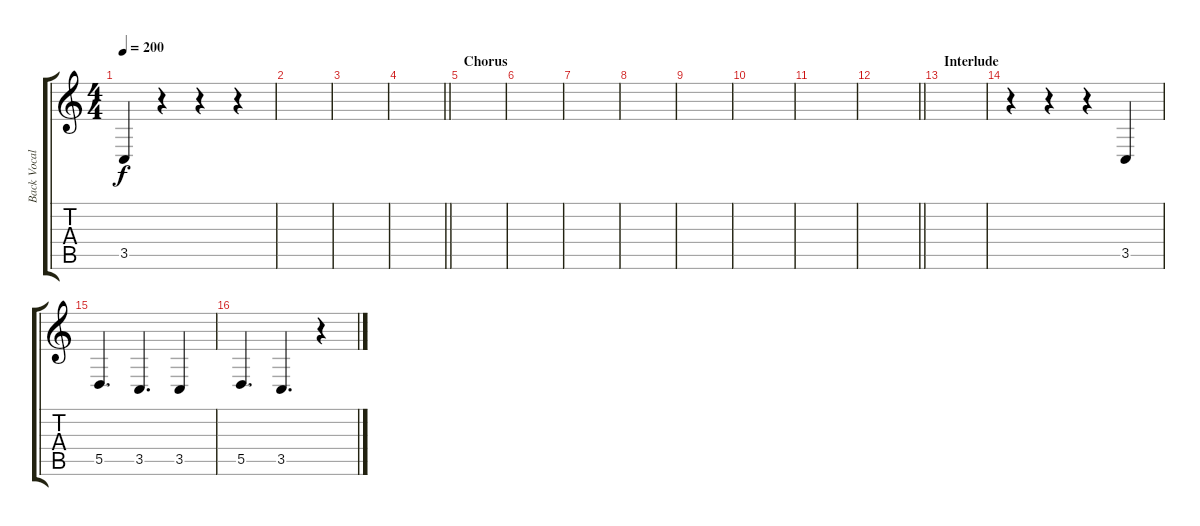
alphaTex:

\track ("Back Vocals" "Back Vocal") {instrument tenorsax}
\staff {score tabs}
\tuning (E4 B3 G3 D3 A2 E2) {hide}
\ts (4 4)
\tempo 200
\clef g2
\ks c
3.5{t}.4{dy f} r.4 r.4 r.4 |
|
|
\barLineRight lightlight
|
\section ("" "Chorus")
|
|
|
|
|
|
|
\barLineRight lightlight
|
\section ("" "Interlude")
|
r.4 r.4 r.4 3.5.4 |
5.5.4{d} 3.5.4{d} 3.5.4 |
5.5.4{d} 3.5.4{d} r.4
